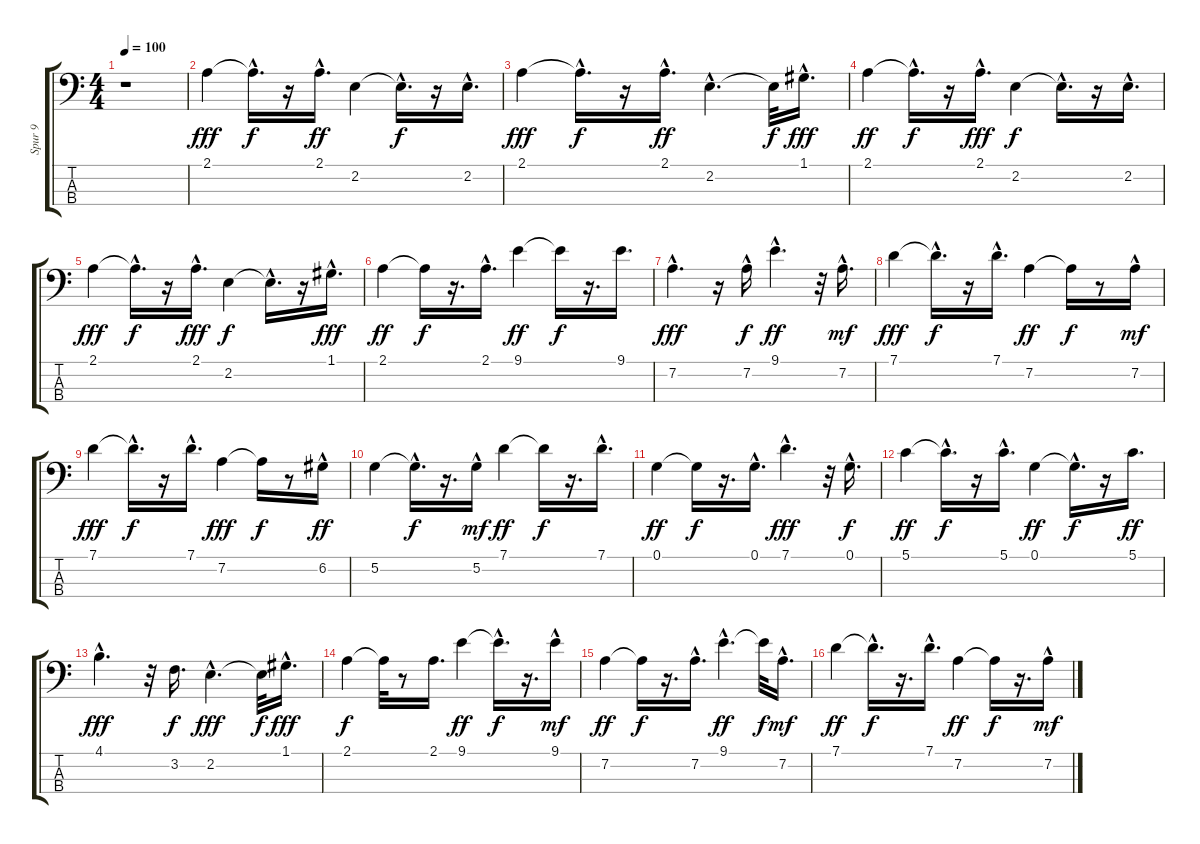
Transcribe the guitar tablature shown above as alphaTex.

\track ("Spur 9" "Spur 9") {instrument acousticbass}
\staff {score tabs}
\tuning (G2 D2 A1 E1) {hide}
\ts (4 4)
\tempo 100
\clef f4
\ks c
r.1{dy fff instrument acousticbass} |
2.1.4 2.1{hac t}.16{d dy f} r.16 2.1{hac}.16{d dy ff} 2.2.4 2.2{hac t}.16{d dy f} r.16 2.2{hac}.16{d} |
2.1.4{dy fff} 2.1{hac t}.16{d dy f} r.16 2.1{hac}.16{d dy ff} 2.2{hac}.4{d} 2.2{t}.32{dy f} 1.1{hac}.16{d dy fff} |
2.1.4{dy ff} 2.1{hac t}.16{d dy f} r.16 2.1{hac}.16{d dy fff} 2.2.4{dy f} 2.2{hac t}.16{d} r.16 2.2{hac}.16{d} |
2.1.4{dy fff} 2.1{hac t}.16{d dy f} r.16 2.1{hac}.16{d dy fff} 2.2.4{dy f} 2.2{hac t}.16{d} r.16 1.1{hac}.16{d dy fff} |
2.1.4{dy ff} 2.1{t}.16{dy f} r.16{d} 2.1{hac}.16{d} 9.1.4{dy ff} 9.1{t}.16{dy f} r.16{d} 9.1.16{d} |
7.2{hac}.4{d dy fff} r.16 7.2{hac}.16{dy f} 9.1{hac}.4{d dy ff} r.32 7.2{hac}.16{d dy mf} |
7.1.4{dy fff} 7.1{hac t}.16{d dy f} r.16 7.1{hac}.16{d} 7.2.4{dy ff} 7.2{t}.16{dy f} r.8 7.2{hac}.16{dy mf} |
7.1.4{dy fff} 7.1{hac t}.16{d dy f} r.16 7.1{hac}.16{d} 7.2.4{dy fff} 7.2{t}.16{dy f} r.8 6.2{hac}.16{dy ff} |
5.2.4 5.2{hac t}.16{d dy f} r.16{d} 5.2{hac}.16{dy mf} 7.1.4{dy ff} 7.1{t}.16{dy f} r.16{d} 7.1{hac}.16{d} |
0.1.4{dy ff} 0.1{t}.16{dy f} r.16{d} 0.1{hac}.16{d} 7.1{hac}.4{d dy fff} r.32 0.1{hac}.16{d dy f} |
5.1.4{dy ff} 5.1{hac t}.16{d dy f} r.16 5.1{hac}.16{d} 0.1.4{dy ff} 0.1{hac t}.16{d dy f} r.16 5.1.16{d dy ff} |
4.1{hac}.4{d dy fff} r.32 3.2.16{d dy f} 2.2{hac}.4{d dy fff} 2.2{t}.32{dy f} 1.1{hac}.16{d dy fff} |
2.1.4{dy f} 2.1{t}.32 r.8 2.1.16{d} 9.1.4{dy ff} 9.1{hac t}.16{d dy f} r.16{d} 9.1{hac}.16{dy mf} |
7.2.4{dy ff} 7.2{t}.16{dy f} r.16{d} 7.2{hac}.16{d} 9.1{hac}.4{d dy ff} 9.1{t}.32{dy f} 7.2{hac}.16{d dy mf} |
7.1.4{dy ff} 7.1{hac t}.16{d dy f} r.16{d} 7.1{hac}.16{d} 7.2.4{dy ff} 7.2{t}.16{dy f} r.16{d} 7.2{hac}.16{dy mf}
